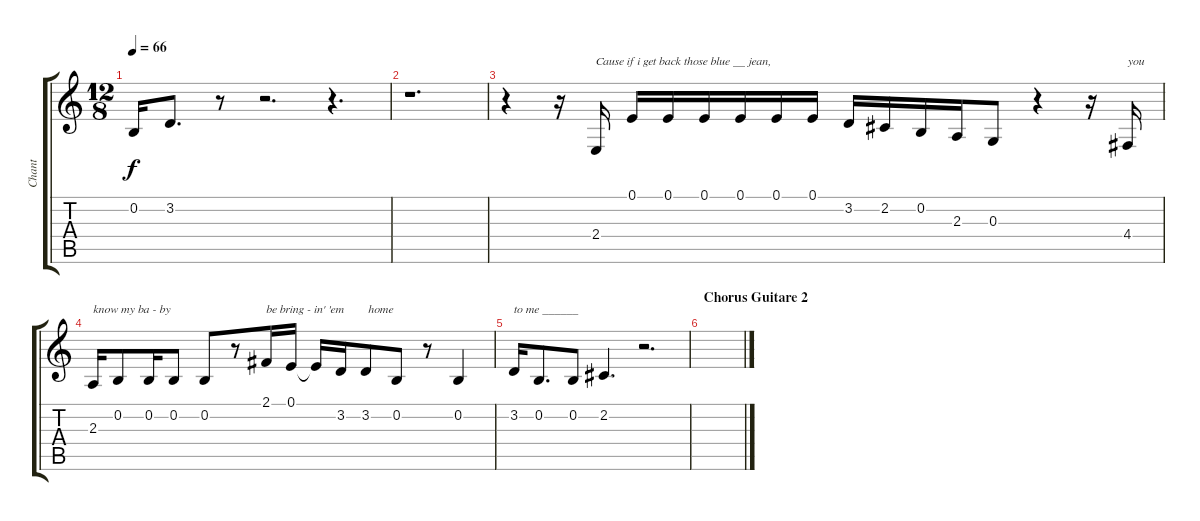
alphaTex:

\track ("Chant" "Chant") {instrument baritonesax}
\staff {score tabs}
\tuning (E4 B3 G3 D3 A2 E2) {hide}
\ts (12 8)
\tempo 66
\clef g2
\ks c
0.2.16{dy f} 3.2.8{d} r.8 r.2{d} r.4{d} |
r.1{d} |
r.4 r.16 2.4.16{txt "Cause if i get back those blue __ jean,"} 0.1.16 0.1.16 0.1.16 0.1.16 0.1.16 0.1.16 3.2.16 2.2.16 0.2.16 2.3.16 0.3.8 r.4 r.16 4.4.16{txt "you"} |
2.3.16{txt "know my ba - by"} 0.2.8 0.2.16 0.2.8 0.2.8 r.8 2.1.16{txt "be bring - in' 'em        home"} 0.1.16 0.1{t}.16 3.2.16 3.2.8 0.2.8 r.8 0.2.4 |
3.2.16{txt "to me ______"} 0.2.8{d} 0.2.8 2.2.4{d} r.2{d} |
\section ("" "Chorus Guitare 2")
